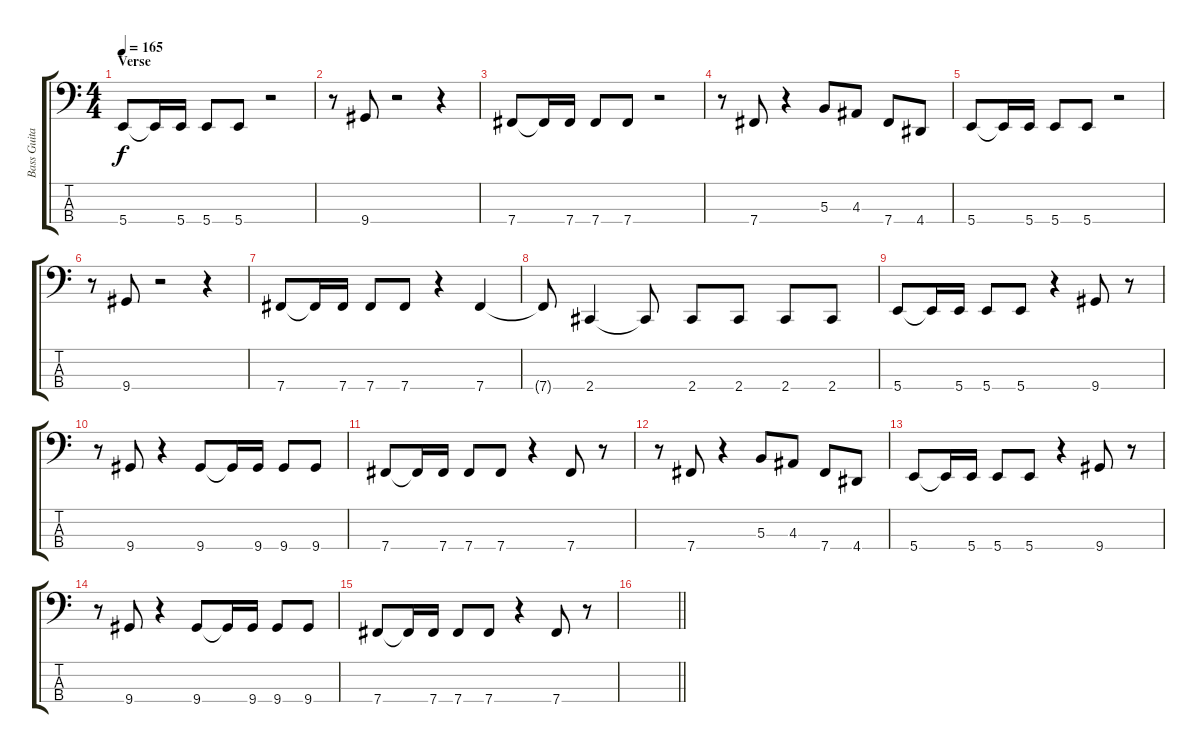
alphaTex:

\track ("Bass Guitar" "Bass Guita") {instrument electricbasspick}
\staff {score tabs}
\tuning (E2 B1 Gb1 B0) {hide}
\ts (4 4)
\section ("" "Verse")
\tempo 165
\clef f4
\ks c
5.4.8{dy f} 5.4{t}.16 5.4.16 5.4.8 5.4.8 r.2 |
r.8 9.4.8 r.2 r.4 |
7.4.8 7.4{t}.16 7.4.16 7.4.8 7.4.8 r.2 |
r.8 7.4.8 r.4 5.3.8 4.3.8 7.4.8 4.4.8 |
5.4.8 5.4{t}.16 5.4.16 5.4.8 5.4.8 r.2 |
r.8 9.4.8 r.2 r.4 |
7.4.8 7.4{t}.16 7.4.16 7.4.8 7.4.8 r.4 7.4.4 |
7.4{t}.8 2.4.4 2.4{t}.8 2.4.8 2.4.8 2.4.8 2.4.8 |
5.4.8 5.4{t}.16 5.4.16 5.4.8 5.4.8 r.4 9.4.8 r.8 |
r.8 9.4.8 r.4 9.4.8 9.4{t}.16 9.4.16 9.4.8 9.4.8 |
7.4.8 7.4{t}.16 7.4.16 7.4.8 7.4.8 r.4 7.4.8 r.8 |
r.8 7.4.8 r.4 5.3.8 4.3.8 7.4.8 4.4.8 |
5.4.8 5.4{t}.16 5.4.16 5.4.8 5.4.8 r.4 9.4.8 r.8 |
r.8 9.4.8 r.4 9.4.8 9.4{t}.16 9.4.16 9.4.8 9.4.8 |
7.4.8 7.4{t}.16 7.4.16 7.4.8 7.4.8 r.4 7.4.8 r.8 |
\barLineRight lightlight
